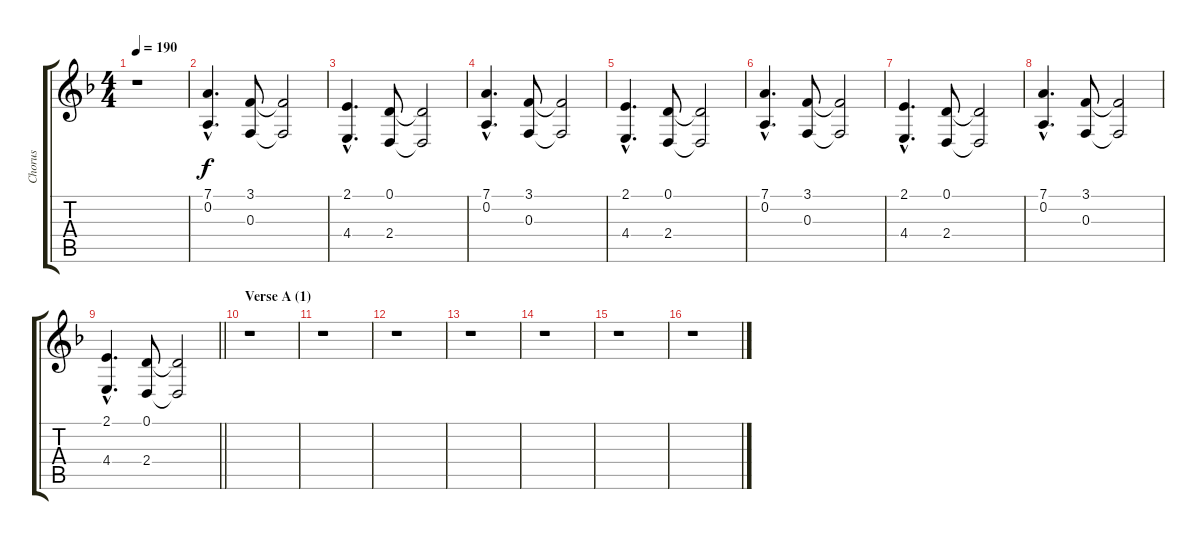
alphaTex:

\track ("Chorus" "Chorus") {instrument sopranosax}
\staff {score tabs}
\tuning (D4 A3 F3 C3 G2 D2) {hide}
\ts (4 4)
\tempo 190
\clef g2
\ks dminor
r.1{dy f} |
(7.1{hac} 0.2{hac}).4{d} (3.1 0.3).8 (3.1{t} 0.3{t}).2 |
(2.1{hac} 4.4{hac}).4{d} (0.1 2.4).8 (0.1{t} 2.4{t}).2 |
(7.1{hac} 0.2{hac}).4{d} (3.1 0.3).8 (3.1{t} 0.3{t}).2 |
(2.1{hac} 4.4{hac}).4{d} (0.1 2.4).8 (0.1{t} 2.4{t}).2 |
(7.1{hac} 0.2{hac}).4{d} (3.1 0.3).8 (3.1{t} 0.3{t}).2 |
(2.1{hac} 4.4{hac}).4{d} (0.1 2.4).8 (0.1{t} 2.4{t}).2 |
(7.1{hac} 0.2{hac}).4{d} (3.1 0.3).8 (3.1{t} 0.3{t}).2 |
\barLineRight lightlight
(2.1{hac} 4.4{hac}).4{d} (0.1 2.4).8 (0.1{t} 2.4{t}).2 |
\section ("" "Verse A (1)")
r.1 |
r.1 |
r.1 |
r.1 |
r.1 |
r.1 |
r.1
